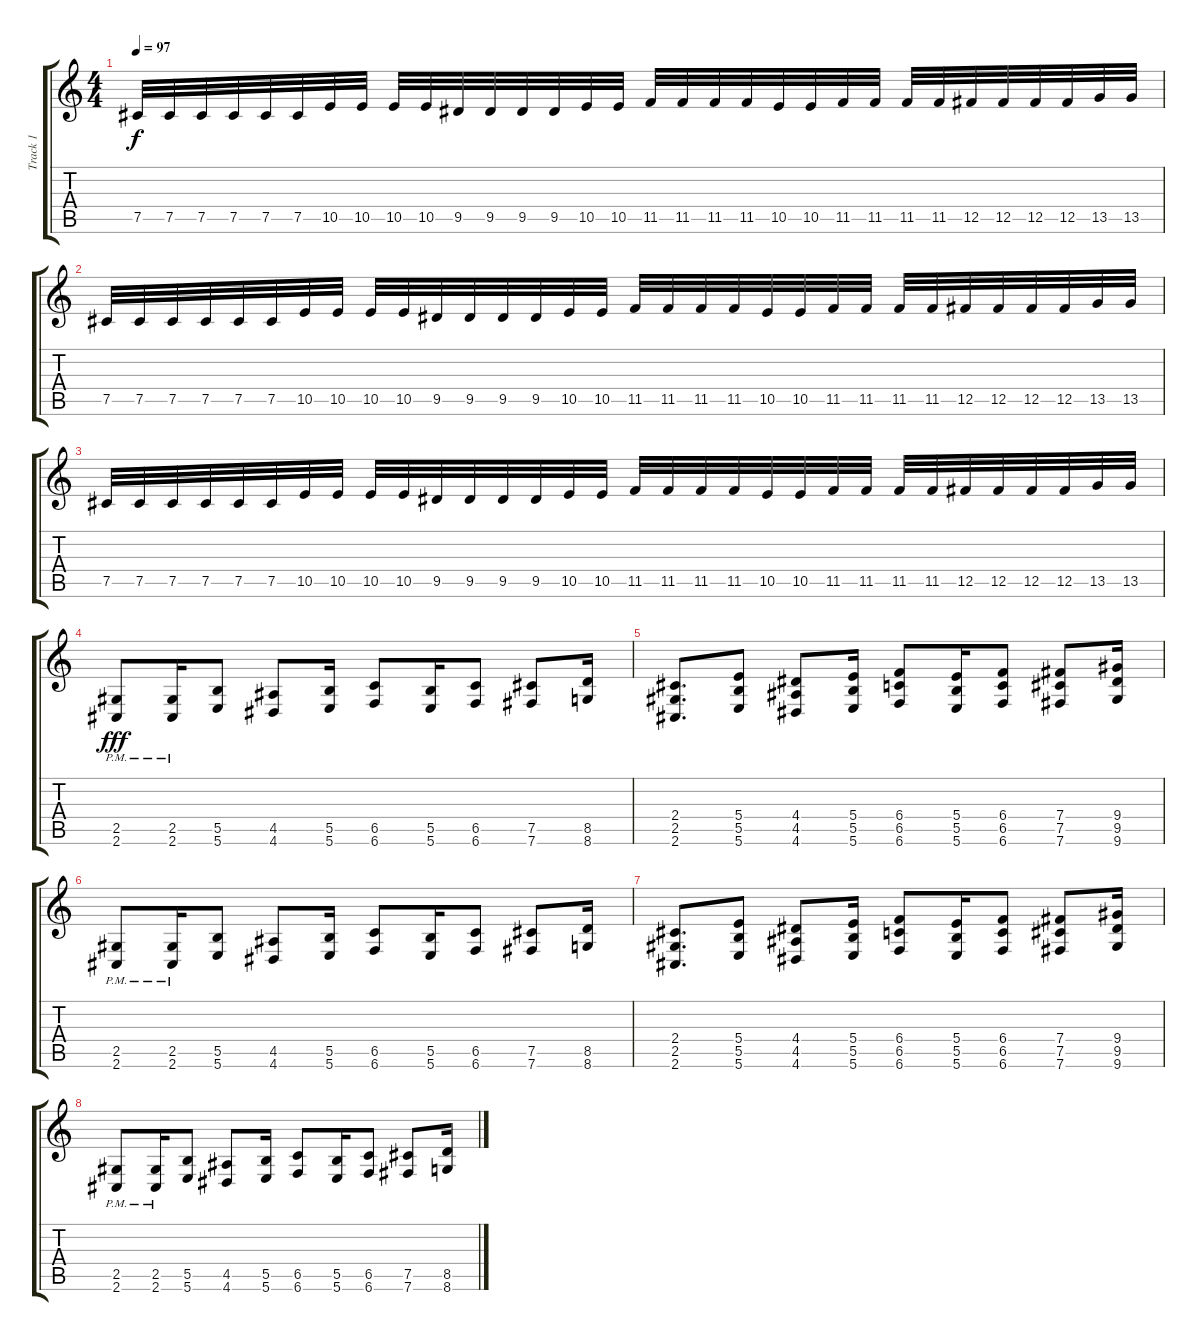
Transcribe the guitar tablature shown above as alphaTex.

\track ("Track 1" "Track 1") {instrument distortionguitar}
\staff {score tabs}
\tuning (Db4 Ab3 E3 B2 Gb2 B1) {hide}
\ts (4 4)
\tempo 97
\clef g2
\ks c
7.5.32{dy f} 7.5.32 7.5.32 7.5.32 7.5.32 7.5.32 10.5.32 10.5.32 10.5.32 10.5.32 9.5.32 9.5.32 9.5.32 9.5.32 10.5.32 10.5.32 11.5.32 11.5.32 11.5.32 11.5.32 10.5.32 10.5.32 11.5.32 11.5.32 11.5.32 11.5.32 12.5.32 12.5.32 12.5.32 12.5.32 13.5.32 13.5.32 |
7.5.32 7.5.32 7.5.32 7.5.32 7.5.32 7.5.32 10.5.32 10.5.32 10.5.32 10.5.32 9.5.32 9.5.32 9.5.32 9.5.32 10.5.32 10.5.32 11.5.32 11.5.32 11.5.32 11.5.32 10.5.32 10.5.32 11.5.32 11.5.32 11.5.32 11.5.32 12.5.32 12.5.32 12.5.32 12.5.32 13.5.32 13.5.32 |
7.5.32 7.5.32 7.5.32 7.5.32 7.5.32 7.5.32 10.5.32 10.5.32 10.5.32 10.5.32 9.5.32 9.5.32 9.5.32 9.5.32 10.5.32 10.5.32 11.5.32 11.5.32 11.5.32 11.5.32 10.5.32 10.5.32 11.5.32 11.5.32 11.5.32 11.5.32 12.5.32 12.5.32 12.5.32 12.5.32 13.5.32 13.5.32 |
(2.5{pm} 2.6{pm}).8{dy fff} (2.5{pm} 2.6{pm}).16 (5.5 5.6).8 (4.5 4.6).8 (5.5 5.6).16 (6.5 6.6).8 (5.5 5.6).16 (6.5 6.6).8 (7.5 7.6).8 (8.5 8.6).16 |
(2.4 2.5 2.6).8{d} (5.4 5.5 5.6).8 (4.4 4.5 4.6).8 (5.4 5.5 5.6).16 (6.4 6.5 6.6).8 (5.4 5.5 5.6).16 (6.4 6.5 6.6).8 (7.4 7.5 7.6).8 (9.4 9.5 9.6).16 |
(2.5{pm} 2.6{pm}).8 (2.5{pm} 2.6{pm}).16 (5.5 5.6).8 (4.5 4.6).8 (5.5 5.6).16 (6.5 6.6).8 (5.5 5.6).16 (6.5 6.6).8 (7.5 7.6).8 (8.5 8.6).16 |
(2.4 2.5 2.6).8{d} (5.4 5.5 5.6).8 (4.4 4.5 4.6).8 (5.4 5.5 5.6).16 (6.4 6.5 6.6).8 (5.4 5.5 5.6).16 (6.4 6.5 6.6).8 (7.4 7.5 7.6).8 (9.4 9.5 9.6).16 |
(2.5{pm} 2.6{pm}).8 (2.5{pm} 2.6{pm}).16 (5.5 5.6).8 (4.5 4.6).8 (5.5 5.6).16 (6.5 6.6).8 (5.5 5.6).16 (6.5 6.6).8 (7.5 7.6).8 (8.5 8.6).16
